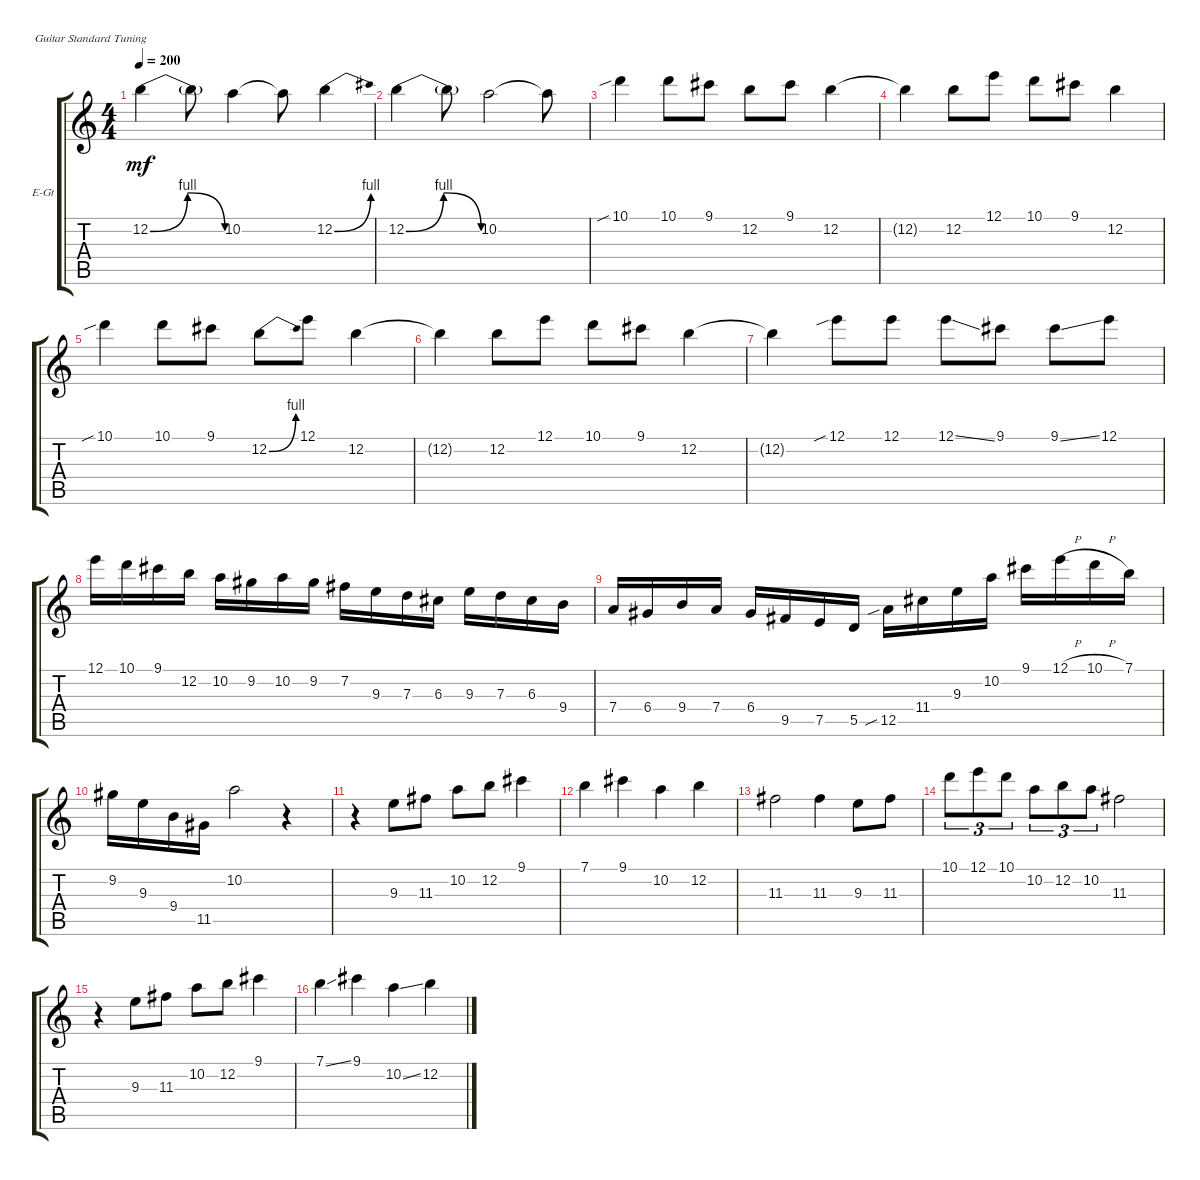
\defaultSystemsLayout 4
\bracketExtendMode groupsimilarinstruments
\firstSystemTrackNameOrientation horizontal
\otherSystemsTrackNameOrientation horizontal
\track ("Electric Guitar" "E-Gt") {instrument distortionguitar}
\staff {score tabs}
\tuning (E4 B3 G3 D3 A2 E2)
\ts (4 4)
\tempo 200
\clef g2
\ks c
12.2{be (bendrelease 0 0 10.2 4 20.4 4 30 0)}.4{dy mf} 12.2{t}.8 10.2.4 10.2{t}.8 12.2{be (bend 0 0 15 4)}.4 |
12.2{be (bendrelease 0 0 10.2 4 20.4 4 30 0)}.4 12.2{t}.8 10.2.2 10.2{t}.8 |
10.1{sib}.4 10.1.8 9.1.8 12.2.8 9.1.8 12.2.4 |
12.2{t}.4 12.2.8 12.1.8 10.1.8 9.1.8 12.2.4 |
10.1{sib}.4 10.1.8 9.1.8 12.2{be (bend 0 0 15 4)}.8 12.1.8 12.2.4 |
12.2{t}.4 12.2.8 12.1.8 10.1.8 9.1.8 12.2.4 |
12.2{t}.4 12.1{sib}.8 12.1.8 12.1{ss}.8 9.1.8 9.1{ss}.8 12.1.8 |
12.1.16 10.1.16 9.1.16 12.2.16 10.2.16 9.2.16 10.2.16 9.2.16 7.2.16 9.3.16 7.3.16 6.3.16 9.3.16 7.3.16 6.3.16 9.4.16 |
7.4.16 6.4.16 9.4.16 7.4.16 6.4.16 9.5.16 7.5.16 5.5.16 12.5{sib}.16 11.4.16 9.3.16 10.2.16 9.1.16 12.1{h}.16 10.1{h}.16 7.1.16 |
9.2.16 9.3.16 9.4.16 11.5.16 10.2.2 r.4 |
r.4 9.3.8 11.3.8 10.2.8 12.2.8 9.1.4 |
7.1.4 9.1.4 10.2.4 12.2.4 |
11.3.2 11.3.4 9.3.8 11.3.8 |
10.1.8{tu (3 2)} 12.1.8{tu (3 2)} 10.1.8{tu (3 2)} 10.2.8{tu (3 2)} 12.2.8{tu (3 2)} 10.2.8{tu (3 2)} 11.3.2 |
r.4 9.3.8 11.3.8 10.2.8 12.2.8 9.1.4 |
7.1{ss}.4 9.1.4 10.2{ss}.4 12.2.4
